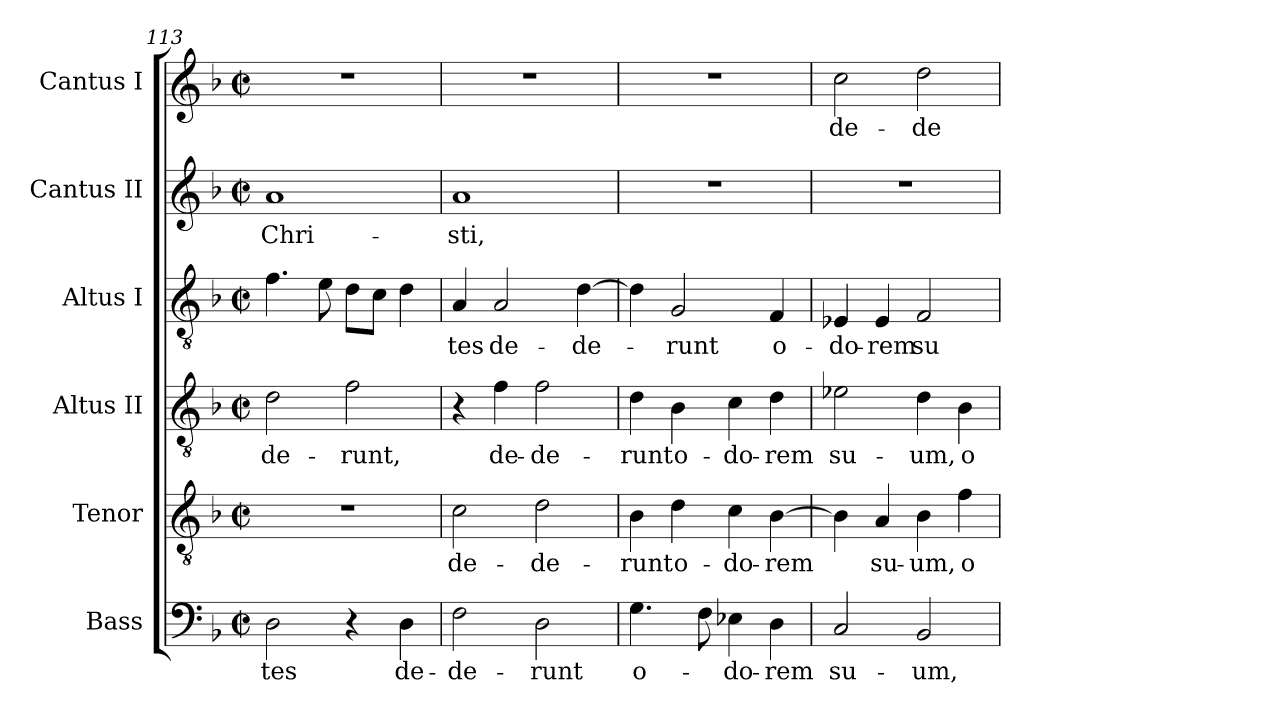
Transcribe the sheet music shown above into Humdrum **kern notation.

**kern	**text	**kern	**text	**kern	**text	**kern	**text	**kern	**text	**kern	**text
*part6	*part6	*part5	*part5	*part4	*part4	*part3	*part3	*part2	*part2	*part1	*part1
*staff6	*staff6	*staff5	*staff5	*staff4	*staff4	*staff3	*staff3	*staff2	*staff2	*staff1	*staff1
*I"Bass	*	*I"Tenor	*	*I"Altus II	*	*I"Altus I	*	*I"Cantus II	*	*I"Cantus I	*
*I'B.	*	*I'T.	*	*I'A. II	*	*I'A. I	*	*	*	*	*
!!LO:LB:g=z
*clefF4	*	*clefGv2	*	*clefGv2	*	*clefGv2	*	*clefG2	*	*clefG2	*
*	*	*ITrd7c12	*	*	*	*	*	*	*	*	*
*k[b-]	*	*k[b-]	*	*k[b-]	*	*k[b-]	*	*k[b-]	*	*k[b-]	*
*F:	*	*F:	*	*F:	*	*F:	*	*F:	*	*F:	*
*M2/2	*	*M2/2	*	*M2/2	*	*M2/2	*	*M2/2	*	*M2/2	*
*met(c|)	*	*met(c|)	*	*met(c|)	*	*met(c|)	*	*met(c|)	*	*met(c|)	*
=113	=113	=113	=113	=113	=113	=113	=113	=113	=113	=113	=113
!	!LO:LY:b:color=#000000	!	!	!	!	!	!	!	!	!	!
!	!	!	!	!	!LO:LY:b:color=#000000	!	!	!	!	!	!
!	!	!	!	!	!	!	!	!	!LO:LY:b:color=#000000	!	!
2Di\	-tes	1r	.	2di\	-de-	4.fi\	.	1ai	Chri-	1r	.
.	.	.	.	.	.	8ei\	.	.	.	.	.
!	!	!	!	!	!LO:LY:b:color=#000000	!	!	!	!	!	!
4r	.	.	.	2fi\	-runt,	8di\L	.	.	.	.	.
.	.	.	.	.	.	8ci\J	.	.	.	.	.
!	!LO:LY:b:color=#000000	!	!	!	!	!	!	!	!	!	!
4Di\	de-	.	.	.	.	4di\	.	.	.	.	.
=114	=114	=114	=114	=114	=114	=114	=114	=114	=114	=114	=114
!	!LO:LY:b:color=#000000	!	!	!	!	!	!	!	!	!	!
!	!	!	!LO:LY:b:color=#000000	!	!	!	!	!	!	!	!
!	!	!	!	!	!	!	!LO:LY:b:color=#000000	!	!	!	!
!	!	!	!	!	!	!	!	!	!LO:LY:b:color=#000000	!	!
2Fi\	-de-	2Ci\	de-	4r	.	4Ai/	-tes	1ai	-sti,	1r	.
!	!	!	!	!	!LO:LY:b:color=#000000	!	!	!	!	!	!
!	!	!	!	!	!	!	!LO:LY:b:color=#000000	!	!	!	!
.	.	.	.	4fi\	de-	2Ai/	de-	.	.	.	.
!	!LO:LY:b:color=#000000	!	!	!	!	!	!	!	!	!	!
!	!	!	!LO:LY:b:color=#000000	!	!	!	!	!	!	!	!
!	!	!	!	!	!LO:LY:b:color=#000000	!	!	!	!	!	!
2Di\	-runt	2Di\	-de-	2fi\	-de-	.	.	.	.	.	.
!	!	!	!	!	!	!	!LO:LY:b:color=#000000	!	!	!	!
.	.	.	.	.	.	[>4di\	-de-	.	.	.	.
=115	=115	=115	=115	=115	=115	=115	=115	=115	=115	=115	=115
!	!LO:LY:b:color=#000000	!	!	!	!	!	!	!	!	!	!
!	!	!	!LO:LY:b:color=#000000	!	!	!	!	!	!	!	!
!	!	!	!	!	!LO:LY:b:color=#000000	!	!	!	!	!	!
4.Gi\	o-	4BB-i\	-runt	4di\	-runt	4di\]	.	1r	.	1r	.
!	!	!	!LO:LY:b:color=#000000	!	!	!	!	!	!	!	!
!	!	!	!	!	!LO:LY:b:color=#000000	!	!	!	!	!	!
!	!	!	!	!	!	!	!LO:LY:b:color=#000000	!	!	!	!
.	.	4Di\	o-	4B-i\	o-	2Gi/	-runt	.	.	.	.
8Fi\	.	.	.	.	.	.	.	.	.	.	.
!	!LO:LY:b:color=#000000	!	!	!	!	!	!	!	!	!	!
!	!	!	!LO:LY:b:color=#000000	!	!	!	!	!	!	!	!
!	!	!	!	!	!LO:LY:b:color=#000000	!	!	!	!	!	!
4E-Xi\	-do-	4Ci\	-do-	4ci\	-do-	.	.	.	.	.	.
!	!LO:LY:b:color=#000000	!	!	!	!	!	!	!	!	!	!
!	!	!	!LO:LY:b:color=#000000	!	!	!	!	!	!	!	!
!	!	!	!	!	!LO:LY:b:color=#000000	!	!	!	!	!	!
!	!	!	!	!	!	!	!LO:LY:b:color=#000000	!	!	!	!
4Di\	-rem	[>4BB-i\	-rem	4di\	-rem	4Fi/	o-	.	.	.	.
=116	=116	=116	=116	=116	=116	=116	=116	=116	=116	=116	=116
!	!LO:LY:b:color=#000000	!	!	!	!	!	!	!	!	!	!
!	!	!	!	!	!LO:LY:b:color=#000000	!	!	!	!	!	!
!	!	!	!	!	!	!	!LO:LY:b:color=#000000	!	!	!	!
!	!	!	!	!	!	!	!	!	!	!	!LO:LY:b:color=#000000
2Ci/	su-	4BB-i\]	.	2e-Xi\	su-	4E-Xi/	-do-	1r	.	2cci\	de-
!	!	!	!LO:LY:b:color=#000000	!	!	!	!	!	!	!	!
!	!	!	!	!	!	!	!LO:LY:b:color=#000000	!	!	!	!
.	.	4AAi/	su-	.	.	4E-i/	-rem	.	.	.	.
!	!LO:LY:b:color=#000000	!	!	!	!	!	!	!	!	!	!
!	!	!	!LO:LY:b:color=#000000	!	!	!	!	!	!	!	!
!	!	!	!	!	!LO:LY:b:color=#000000	!	!	!	!	!	!
!	!	!	!	!	!	!	!LO:LY:b:color=#000000	!	!	!	!
!	!	!	!	!	!	!	!	!	!	!	!LO:LY:b:color=#000000
2BB-i/	-um,	4BB-i\	-um,	4di\	-um,	2Fi/	su-	.	.	2ddi\	-de-
!	!	!	!LO:LY:b:color=#000000	!	!	!	!	!	!	!	!
!	!	!	!	!	!LO:LY:b:color=#000000	!	!	!	!	!	!
.	.	4Fi\	o-	4B-i\	o-	.	.	.	.	.	.
=	=	=	=	=	=	=	=	=	=	=	=
*-	*-	*-	*-	*-	*-	*-	*-	*-	*-	*-	*-
